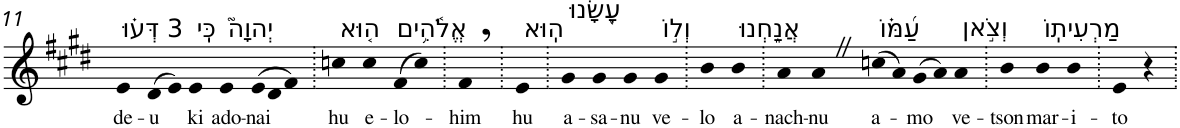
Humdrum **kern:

**kern	**text
*part1	*part1
*staff1	*staff1
*I"Piano	*
*I'Pno	*
!!LO:PB:g=z
*clefG2	*
*k[f#c#g#d#]	*
*E:	*
=11	=11
!LO:TX:a:t=3 דְּע֗וּ	!
!	!LO:LY:b
4e	de-
!	!LO:LY:b
(>8d#	-u
8e)	.
!LO:TX:a:t=כִּֽי	!
!	!LO:LY:b
4e	ki
!LO:TX:a:t=יְהוָה֮	!
!	!LO:LY:b
4e	ado-
*Xtuplet	*
!	!LO:LY:b
(>12e	-nai
12d#	.
12f#)	.
=12.	=12.
!LO:TX:a:t=ה֤וּא	!
!	!LO:LY:b
4ccn	hu
!LO:TX:a:t=אֱלֹ֫הִ֥ים	!
!	!LO:LY:b
4cc	e-
!	!LO:LY:b
(>8f#	-lo-
8cc)	.
=13.	=13.
!	!LO:LY:b
4f#,	-him
=14.	=14.
!LO:TX:a:t=הֽוּא	!
!	!LO:LY:b
4e	hu
=15.	=15.
!LO:TX:a:t=עָ֭שָׂנוּ	!
!	!LO:LY:b
4g#	a-
!	!LO:LY:b
4g#	-sa-
!	!LO:LY:b
4g#	-nu
!LO:TX:a:t=וְל֣וֹ	!
!	!LO:LY:b
4g#	ve-
=16.	=16.
!	!LO:LY:b
4b	-lo
!LO:TX:a:t=אֲנַ֑חְנוּ	!
!	!LO:LY:b
4b	a-
=17.	=17.
!	!LO:LY:b
4a	-nach-
!	!LO:LY:b
4aZ	-nu
!LO:TX:a:t=עַ֝מּ֗וֹ	!
!	!LO:LY:b
(>8ccn	a-
8a)	.
!	!LO:LY:b
(>8g#	-mo
8a)	.
!LO:TX:a:t=וְצֹ֣אן	!
!	!LO:LY:b
4a	ve-
=18.	=18.
!	!LO:LY:b
4b	-tson
!LO:TX:a:t=מַרְעִיתֽוֹ	!
!	!LO:LY:b
4b	mar-
!	!LO:LY:b
4b	-i-
=19.	=19.
!	!LO:LY:b
4e	-to
4r	.
=.	=.
*-	*-
